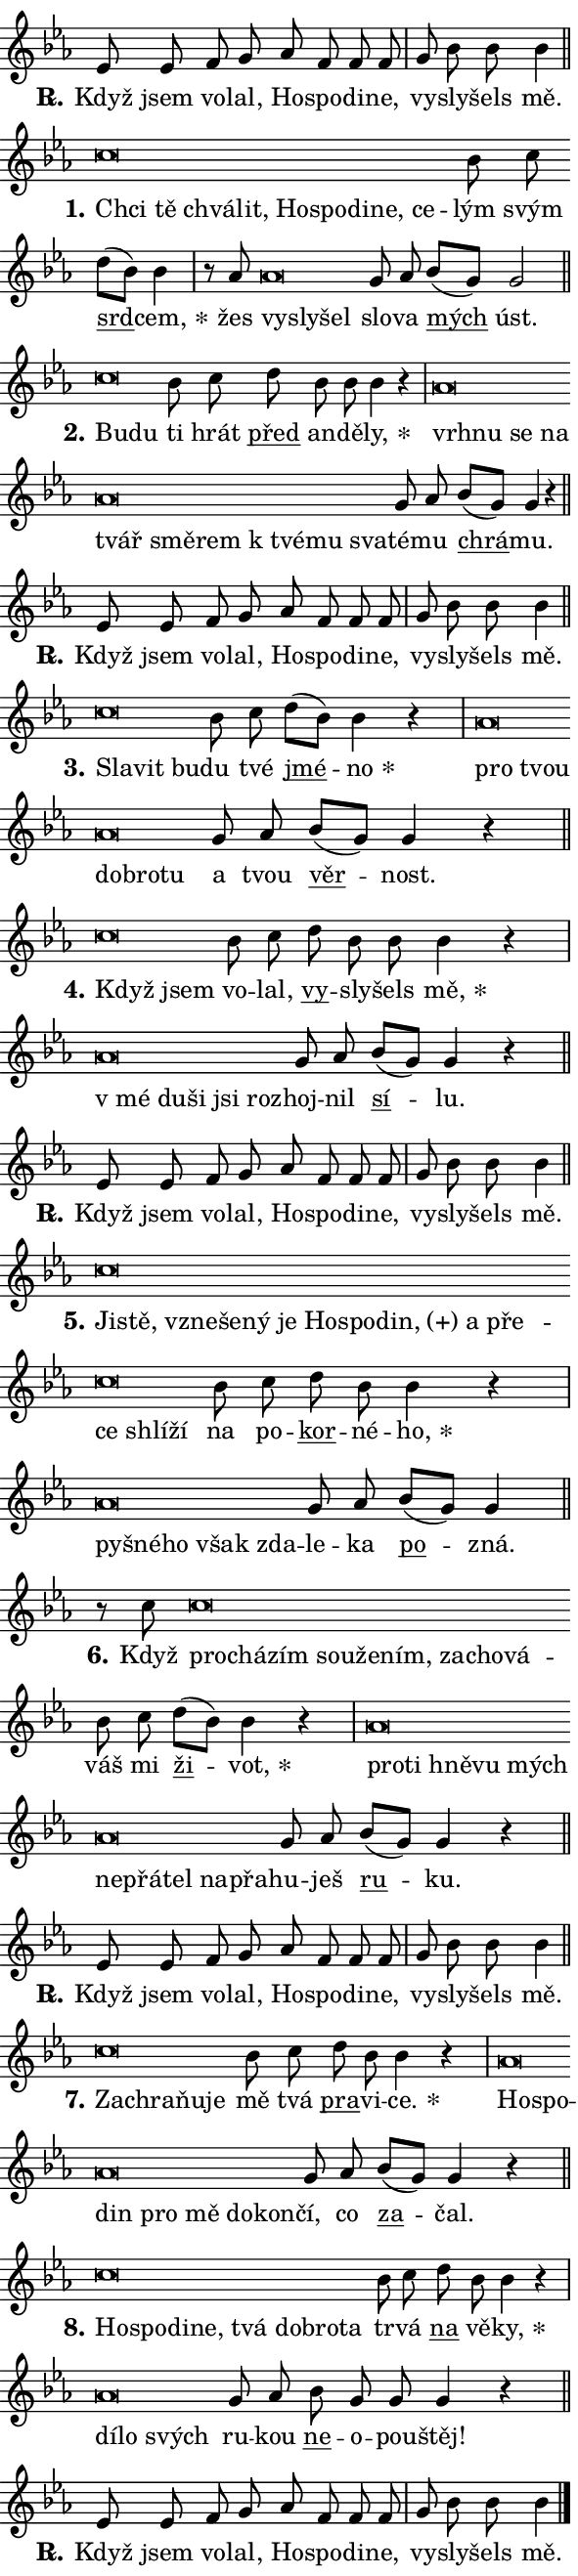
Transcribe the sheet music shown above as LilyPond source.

\version "2.24.0"
\header { tagline = "" }
\paper {
  indent = 0\cm
  top-margin = 0\cm
  right-margin = 0.13\cm % to fit lyric hyphens
  bottom-margin = 0\cm
  left-margin = 0\cm
  paper-width = 10\cm
  page-breaking = #ly:one-page-breaking
  system-system-spacing.basic-distance = #11
  score-system-spacing.basic-distance = #11
  ragged-last = ##f
}


%% Author: Thomas Morley
%% https://lists.gnu.org/archive/html/lilypond-user/2020-05/msg00002.html
#(define (line-position grob)
"Returns position of @var[grob} in current system:
   @code{'start}, if at first time-step
   @code{'end}, if at last time-step
   @code{'middle} otherwise
"
  (let* ((col (ly:item-get-column grob))
         (ln (ly:grob-object col 'left-neighbor))
         (rn (ly:grob-object col 'right-neighbor))
         (col-to-check-left (if (ly:grob? ln) ln col))
         (col-to-check-right (if (ly:grob? rn) rn col))
         (break-dir-left
           (and
             (ly:grob-property col-to-check-left 'non-musical #f)
             (ly:item-break-dir col-to-check-left)))
         (break-dir-right
           (and
             (ly:grob-property col-to-check-right 'non-musical #f)
             (ly:item-break-dir col-to-check-right))))
        (cond ((eqv? 1 break-dir-left) 'start)
              ((eqv? -1 break-dir-right) 'end)
              (else 'middle))))

#(define (tranparent-at-line-position vctor)
  (lambda (grob)
  "Relying on @code{line-position} select the relevant enry from @var{vctor}.
Used to determine transparency,"
    (case (line-position grob)
      ((end) (not (vector-ref vctor 0)))
      ((middle) (not (vector-ref vctor 1)))
      ((start) (not (vector-ref vctor 2))))))

noteHeadBreakVisibility =
#(define-music-function (break-visibility)(vector?)
"Makes @code{NoteHead}s transparent relying on @var{break-visibility}"
#{
  \override NoteHead.transparent =
    #(tranparent-at-line-position break-visibility)
#})

#(define delete-ledgers-for-transparent-note-heads
  (lambda (grob)
    "Reads whether a @code{NoteHead} is transparent.
If so this @code{NoteHead} is removed from @code{'note-heads} from
@var{grob}, which is supposed to be @code{LedgerLineSpanner}.
As a result ledgers are not printed for this @code{NoteHead}"
    (let* ((nhds-array (ly:grob-object grob 'note-heads))
           (nhds-list
             (if (ly:grob-array? nhds-array)
                 (ly:grob-array->list nhds-array)
                 '()))
           ;; Relies on the transparent-property being done before
           ;; Staff.LedgerLineSpanner.after-line-breaking is executed.
           ;; This is fragile ...
           (to-keep
             (remove
               (lambda (nhd)
                 (ly:grob-property nhd 'transparent #f))
               nhds-list)))
      ;; TODO find a better method to iterate over grob-arrays, similiar
      ;; to filter/remove etc for lists
      ;; For now rebuilt from scratch
      (set! (ly:grob-object grob 'note-heads)  '())
      (for-each
        (lambda (nhd)
          (ly:pointer-group-interface::add-grob grob 'note-heads nhd))
        to-keep))))

squashNotes = {
  \override NoteHead.X-extent = #'(-0.2 . 0.2)
  \override NoteHead.Y-extent = #'(-0.75 . 0)
  \override NoteHead.stencil =
    #(lambda (grob)
       (let ((pos (ly:grob-property grob 'staff-position)))
         (begin
           (if (< pos -7) (display "ERROR: Lower brevis then expected\n") (display ""))
           (if (<= pos -6) ly:text-interface::print ly:note-head::print))))
}
unSquashNotes = {
  \revert NoteHead.X-extent
  \revert NoteHead.Y-extent
  \revert NoteHead.stencil
}

hideNotes = \noteHeadBreakVisibility #begin-of-line-visible
unHideNotes = \noteHeadBreakVisibility #all-visible

% work-around for resetting accidentals
% https://lilypond.org/doc/v2.23/Documentation/notation/displaying-rhythms#unmetered-music
cadenzaMeasure = {
  \cadenzaOff
  \partial 1024 s1024
  \cadenzaOn
}

#(define-markup-command (accent layout props text) (markup?)
  "Underline accented syllable"
  (interpret-markup layout props
    #{\markup \override #'(offset . 4.3) \underline { #text }#}))

responsum = \markup \concat {
  "R" \hspace #-1.05 \path #0.1 #'((moveto 0 0.07) (lineto 0.9 0.8)) \hspace #0.05 "."
}

spaceSize = #0.6828661417322834 % exact space size for TeX Gyre Schola

\layout {
  \context {
    \Staff
    \remove "Time_signature_engraver"
    \override LedgerLineSpanner.after-line-breaking = #delete-ledgers-for-transparent-note-heads
  }
  \context {
    \Lyrics {
      \override LyricSpace.minimum-distance = \spaceSize
      \override LyricText.font-name = #"TeX Gyre Schola"
      \override LyricText.font-size = 1
      \override StanzaNumber.font-name = #"TeX Gyre Schola Bold"
      \override StanzaNumber.font-size = 1
    }
  }
  \context {
    \Score 
    \override NoteHead.text =
      #(lambda (grob) 
        (let ((pos (ly:grob-property grob 'staff-position)))
          #{\markup {
            \combine
              \halign #-0.55 \raise #(if (= pos -6) 0 0.5) \override #'(thickness . 2) \draw-line #'(3.2 . 0)
              \musicglyph "noteheads.sM1"
          }#}))
  }
}

% magnetic-lyrics.ily
%
%   written by
%     Jean Abou Samra <jean@abou-samra.fr>
%     Werner Lemberg <wl@gnu.org>
%
%   adapted by
%     Jiri Hon <jiri.hon@gmail.com>
%
% Version 2022-Apr-15

% https://www.mail-archive.com/lilypond-user@gnu.org/msg149350.html

#(define (Left_hyphen_pointer_engraver context)
   "Collect syllable-hyphen-syllable occurrences in lyrics and store
them in properties.  This engraver only looks to the left.  For
example, if the lyrics input is @code{foo -- bar}, it does the
following.

@itemize @bullet
@item
Set the @code{text} property of the @code{LyricHyphen} grob between
@q{foo} and @q{bar} to @code{foo}.

@item
Set the @code{left-hyphen} property of the @code{LyricText} grob with
text @q{foo} to the @code{LyricHyphen} grob between @q{foo} and
@q{bar}.
@end itemize

Use this auxiliary engraver in combination with the
@code{lyric-@/text::@/apply-@/magnetic-@/offset!} hook."
   (let ((hyphen #f)
         (text #f))
     (make-engraver
      (acknowledgers
       ((lyric-syllable-interface engraver grob source-engraver)
        (set! text grob)))
      (end-acknowledgers
       ((lyric-hyphen-interface engraver grob source-engraver)
        ;(when (not (grob::has-interface grob 'lyric-space-interface))
          (set! hyphen grob)));)
      ((stop-translation-timestep engraver)
       (when (and text hyphen)
         (ly:grob-set-object! text 'left-hyphen hyphen))
       (set! text #f)
       (set! hyphen #f)))))

#(define (lyric-text::apply-magnetic-offset! grob)
   "If the space between two syllables is less than the value in
property @code{LyricText@/.details@/.squash-threshold}, move the right
syllable to the left so that it gets concatenated with the left
syllable.

Use this function as a hook for
@code{LyricText@/.after-@/line-@/breaking} if the
@code{Left_@/hyphen_@/pointer_@/engraver} is active."
   (let ((hyphen (ly:grob-object grob 'left-hyphen #f)))
     (when hyphen
       (let ((left-text (ly:spanner-bound hyphen LEFT)))
         (when (grob::has-interface left-text 'lyric-syllable-interface)
           (let* ((common (ly:grob-common-refpoint grob left-text X))
                  (this-x-ext (ly:grob-extent grob common X))
                  (left-x-ext
                   (begin
                     ;; Trigger magnetism for left-text.
                     (ly:grob-property left-text 'after-line-breaking)
                     (ly:grob-extent left-text common X)))
                  ;; `delta` is the gap width between two syllables.
                  (delta (- (interval-start this-x-ext)
                            (interval-end left-x-ext)))
                  (details (ly:grob-property grob 'details))
                  (threshold (assoc-get 'squash-threshold details 0.2)))
             (when (< delta threshold)
               (let* (;; We have to manipulate the input text so that
                      ;; ligatures crossing syllable boundaries are not
                      ;; disabled.  For languages based on the Latin
                      ;; script this is essentially a beautification.
                      ;; However, for non-Western scripts it can be a
                      ;; necessity.
                      (lt (ly:grob-property left-text 'text))
                      (rt (ly:grob-property grob 'text))
                      (is-space (grob::has-interface hyphen 'lyric-space-interface))
                      (space (if is-space " " ""))
                      (extra-delta (if is-space spaceSize 0))
                      ;; Append new syllable.
                      (ltrt-space (if (and (string? lt) (string? rt))
                                (string-append lt space rt)
                                (make-concat-markup (list lt space rt))))
                      ;; Right-align `ltrt` to the right side.
                      (ltrt-space-markup (grob-interpret-markup
                               grob
                               (make-translate-markup
                                (cons (interval-length this-x-ext) 0)
                                (make-right-align-markup ltrt-space)))))
                 (begin
                   ;; Don't print `left-text`.
                   (ly:grob-set-property! left-text 'stencil #f)
                   ;; Set text and stencil (which holds all collected
                   ;; syllables so far) and shift it to the left.
                   (ly:grob-set-property! grob 'text ltrt-space)
                   (ly:grob-set-property! grob 'stencil ltrt-space-markup)
                   (ly:grob-translate-axis! grob (- (- delta extra-delta)) X))))))))))


#(define (lyric-hyphen::displace-bounds-first grob)
   ;; Make very sure this callback isn't triggered too early.
   (let ((left (ly:spanner-bound grob LEFT))
         (right (ly:spanner-bound grob RIGHT)))
     (ly:grob-property left 'after-line-breaking)
     (ly:grob-property right 'after-line-breaking)
     (ly:lyric-hyphen::print grob)))

squashThreshold = #0.4

\layout {
  \context {
    \Lyrics
    \consists #Left_hyphen_pointer_engraver
    \override LyricText.after-line-breaking =
      #lyric-text::apply-magnetic-offset!
    \override LyricHyphen.stencil = #lyric-hyphen::displace-bounds-first
    \override LyricText.details.squash-threshold = \squashThreshold
    \override LyricHyphen.minimum-distance = 0
    \override LyricHyphen.minimum-length = \squashThreshold
  }
}

squashText = \override LyricText.details.squash-threshold = 9999
unSquashText = \override LyricText.details.squash-threshold = \squashThreshold

leftText = \override LyricText.self-alignment-X = #LEFT
unLeftText = \revert LyricText.self-alignment-X

starOffset = #(lambda (grob) 
                (let ((x_offset (ly:self-alignment-interface::aligned-on-x-parent grob)))
                  (if (= x_offset 0) 0 (+ x_offset 1.2))))

star = #(define-music-function (syllable)(string?)
"Append star separator at the end of a syllable"
#{
  \once \override LyricText.X-offset = #starOffset
  \lyricmode { \markup {
    #syllable
    \override #'((font-name . "TeX Gyre Schola Bold")) \hspace #0.2 \lower #0.65 \larger "*"
  } }
#})

starAccent = #(define-music-function (syllable)(string?)
"Append star separator at the end of a syllable and make accent"
#{
  \once \override LyricText.X-offset = #starOffset
  \lyricmode { \markup {
    \accent #syllable
    \override #'((font-name . "TeX Gyre Schola Bold")) \hspace #0.2 \lower #0.65 \larger "*"
  } }
#})

breath = #(define-music-function (syllable)(string?)
"Append breathing indicator at the end of a syllable"
#{
  \lyricmode { \markup { #syllable "+" } }
#})

optionalBreath = #(define-music-function (syllable)(string?)
"Append optional breathing indicator at the end of a syllable"
#{
  \lyricmode { \markup { #syllable "(+)" } }
#})


\score {
    <<
        \new Voice = "melody" { \cadenzaOn \key es \major \relative { es'8 es f g \bar "" as f f f \cadenzaMeasure \bar "|" g bes bes bes4 \cadenzaMeasure \bar "||" \break } }
        \new Lyrics \lyricsto "melody" { \lyricmode { \set stanza = \responsum
Když jsem vo -- lal, Ho -- spo -- di -- ne, vy -- sly -- šels mě. } }
    >>
    \layout {}
}

\score {
    <<
        \new Voice = "melody" { \cadenzaOn \key es \major \relative { \squashNotes c''\breve*1/16 \hideNotes \breve*1/16 \bar "" \breve*1/16 \bar "" \breve*1/16 \bar "" \breve*1/16 \bar "" \breve*1/16 \bar "" \breve*1/16 \bar "" \breve*1/16 \breve*1/16 \bar "" \unHideNotes \unSquashNotes bes8 c \bar "" d[( bes)] bes4 \cadenzaMeasure \bar "|" r8 as8 \squashNotes as\breve*1/16 \hideNotes \breve*1/16 \breve*1/16 \bar "" \unHideNotes \unSquashNotes g8 as \bar "" bes[( g)] g2 \cadenzaMeasure \bar "||" \break } }
        \new Lyrics \lyricsto "melody" { \lyricmode { \set stanza = "1."
\leftText Chci \squashText tě chvá -- lit, Ho -- spo -- di -- ne, ce -- \unLeftText \unSquashText lým svým \markup \accent srd -- \star cem, žes \leftText vy -- \squashText sly -- šel \unLeftText \unSquashText slo -- va \markup \accent mých úst. } }
    >>
    \layout {}
}

\score {
    <<
        \new Voice = "melody" { \cadenzaOn \key es \major \relative { \squashNotes c''\breve*1/16 \hideNotes \breve*1/16 \bar "" \unHideNotes \unSquashNotes bes8 c \bar "" d bes bes bes4 r \cadenzaMeasure \bar "|" \squashNotes as\breve*1/16 \hideNotes \breve*1/16 \bar "" \breve*1/16 \bar "" \breve*1/16 \bar "" \breve*1/16 \bar "" \breve*1/16 \bar "" \breve*1/16 \bar "" \breve*1/16 \bar "" \breve*1/16 \breve*1/16 \bar "" \unHideNotes \unSquashNotes g8 as \bar "" bes[( g)] g4 r \cadenzaMeasure \bar "||" \break } }
        \new Lyrics \lyricsto "melody" { \lyricmode { \set stanza = "2."
\leftText Bu -- \squashText du \unLeftText \unSquashText ti hrát \markup \accent před an -- dě -- \star ly, \leftText vrh -- \squashText nu se na tvář smě -- rem "k tvé" -- mu sva -- \unLeftText \unSquashText té -- mu \markup \accent chrá -- mu. } }
    >>
    \layout {}
}

\score {
    <<
        \new Voice = "melody" { \cadenzaOn \key es \major \relative { es'8 es f g \bar "" as f f f \cadenzaMeasure \bar "|" g bes bes bes4 \cadenzaMeasure \bar "||" \break } }
        \new Lyrics \lyricsto "melody" { \lyricmode { \set stanza = \responsum
Když jsem vo -- lal, Ho -- spo -- di -- ne, vy -- sly -- šels mě. } }
    >>
    \layout {}
}

\score {
    <<
        \new Voice = "melody" { \cadenzaOn \key es \major \relative { \squashNotes c''\breve*1/16 \hideNotes \breve*1/16 \breve*1/16 \bar "" \unHideNotes \unSquashNotes bes8 c \bar "" d[( bes)] bes4 r \cadenzaMeasure \bar "|" \squashNotes as\breve*1/16 \hideNotes \breve*1/16 \bar "" \breve*1/16 \bar "" \breve*1/16 \breve*1/16 \bar "" \unHideNotes \unSquashNotes g8 as \bar "" bes[( g)] g4 r \cadenzaMeasure \bar "||" \break } }
        \new Lyrics \lyricsto "melody" { \lyricmode { \set stanza = "3."
\leftText Sla -- \squashText vit bu -- \unLeftText \unSquashText du tvé \markup \accent jmé -- \star no \leftText pro \squashText tvou dob -- ro -- tu \unLeftText \unSquashText a tvou \markup \accent věr -- nost. } }
    >>
    \layout {}
}

\score {
    <<
        \new Voice = "melody" { \cadenzaOn \key es \major \relative { \squashNotes c''\breve*1/16 \hideNotes \breve*1/16 \bar "" \unHideNotes \unSquashNotes bes8 c \bar "" d bes bes bes4 r \cadenzaMeasure \bar "|" \squashNotes as\breve*1/16 \hideNotes \breve*1/16 \bar "" \breve*1/16 \bar "" \breve*1/16 \breve*1/16 \bar "" \unHideNotes \unSquashNotes g8 as \bar "" bes[( g)] g4 r \cadenzaMeasure \bar "||" \break } }
        \new Lyrics \lyricsto "melody" { \lyricmode { \set stanza = "4."
\leftText Když \squashText jsem \unLeftText \unSquashText vo -- lal, \markup \accent vy -- sly -- šels \star mě, \leftText "v mé" \squashText du -- ši jsi roz -- \unLeftText \unSquashText hoj -- nil \markup \accent sí -- lu. } }
    >>
    \layout {}
}

\score {
    <<
        \new Voice = "melody" { \cadenzaOn \key es \major \relative { es'8 es f g \bar "" as f f f \cadenzaMeasure \bar "|" g bes bes bes4 \cadenzaMeasure \bar "||" \break } }
        \new Lyrics \lyricsto "melody" { \lyricmode { \set stanza = \responsum
Když jsem vo -- lal, Ho -- spo -- di -- ne, vy -- sly -- šels mě. } }
    >>
    \layout {}
}

\score {
    <<
        \new Voice = "melody" { \cadenzaOn \key es \major \relative { \squashNotes c''\breve*1/16 \hideNotes \breve*1/16 \bar "" \breve*1/16 \bar "" \breve*1/16 \bar "" \breve*1/16 \bar "" \breve*1/16 \bar "" \breve*1/16 \bar "" \breve*1/16 \bar "" \breve*1/16 \bar "" \breve*1/16 \bar "" \breve*1/16 \bar "" \breve*1/16 \bar "" \breve*1/16 \breve*1/16 \bar "" \unHideNotes \unSquashNotes bes8 c \bar "" d bes bes4 r \cadenzaMeasure \bar "|" \squashNotes as\breve*1/16 \hideNotes \breve*1/16 \bar "" \breve*1/16 \bar "" \breve*1/16 \breve*1/16 \bar "" \unHideNotes \unSquashNotes g8 as \bar "" bes[( g)] g4 \cadenzaMeasure \bar "||" \break } }
        \new Lyrics \lyricsto "melody" { \lyricmode { \set stanza = "5."
\leftText Ji -- \squashText stě, vzne -- še -- ný je Ho -- spo -- \optionalBreath din, a pře -- ce shlí -- ží \unLeftText \unSquashText na po -- \markup \accent kor -- né -- \star ho, \leftText py -- \squashText šné -- ho však zda -- \unLeftText \unSquashText le -- ka \markup \accent po -- zná. } }
    >>
    \layout {}
}

\score {
    <<
        \new Voice = "melody" { \cadenzaOn \key es \major \relative { r8 c''8 \squashNotes c\breve*1/16 \hideNotes \breve*1/16 \bar "" \breve*1/16 \bar "" \breve*1/16 \bar "" \breve*1/16 \bar "" \breve*1/16 \bar "" \breve*1/16 \bar "" \breve*1/16 \breve*1/16 \bar "" \unHideNotes \unSquashNotes bes8 c \bar "" d[( bes)] bes4 r \cadenzaMeasure \bar "|" \squashNotes as\breve*1/16 \hideNotes \breve*1/16 \bar "" \breve*1/16 \bar "" \breve*1/16 \bar "" \breve*1/16 \bar "" \breve*1/16 \bar "" \breve*1/16 \bar "" \breve*1/16 \bar "" \breve*1/16 \breve*1/16 \bar "" \unHideNotes \unSquashNotes g8 as \bar "" bes[( g)] g4 r \cadenzaMeasure \bar "||" \break } }
        \new Lyrics \lyricsto "melody" { \lyricmode { \set stanza = "6."
Když \leftText pro -- \squashText chá -- zím sou -- že -- ním, za -- cho -- vá -- \unLeftText \unSquashText váš mi \markup \accent ži -- \star vot, \leftText pro -- \squashText ti hně -- vu mých ne -- přá -- tel na -- přa -- \unLeftText \unSquashText hu -- ješ \markup \accent ru -- ku. } }
    >>
    \layout {}
}

\score {
    <<
        \new Voice = "melody" { \cadenzaOn \key es \major \relative { es'8 es f g \bar "" as f f f \cadenzaMeasure \bar "|" g bes bes bes4 \cadenzaMeasure \bar "||" \break } }
        \new Lyrics \lyricsto "melody" { \lyricmode { \set stanza = \responsum
Když jsem vo -- lal, Ho -- spo -- di -- ne, vy -- sly -- šels mě. } }
    >>
    \layout {}
}

\score {
    <<
        \new Voice = "melody" { \cadenzaOn \key es \major \relative { \squashNotes c''\breve*1/16 \hideNotes \breve*1/16 \bar "" \breve*1/16 \breve*1/16 \bar "" \unHideNotes \unSquashNotes bes8 c \bar "" d bes bes4 r \cadenzaMeasure \bar "|" \squashNotes as\breve*1/16 \hideNotes \breve*1/16 \bar "" \breve*1/16 \bar "" \breve*1/16 \bar "" \breve*1/16 \bar "" \breve*1/16 \breve*1/16 \bar "" \unHideNotes \unSquashNotes g8 as \bar "" bes[( g)] g4 r \cadenzaMeasure \bar "||" \break } }
        \new Lyrics \lyricsto "melody" { \lyricmode { \set stanza = "7."
\leftText Za -- \squashText chra -- ňu -- je \unLeftText \unSquashText mě tvá \markup \accent pra -- vi -- \star ce. \leftText Ho -- \squashText spo -- din pro mě do -- kon -- \unLeftText \unSquashText čí, co \markup \accent za -- čal. } }
    >>
    \layout {}
}

\score {
    <<
        \new Voice = "melody" { \cadenzaOn \key es \major \relative { \squashNotes c''\breve*1/16 \hideNotes \breve*1/16 \bar "" \breve*1/16 \bar "" \breve*1/16 \bar "" \breve*1/16 \bar "" \breve*1/16 \bar "" \breve*1/16 \breve*1/16 \bar "" \unHideNotes \unSquashNotes bes8 c \bar "" d bes bes4 r \cadenzaMeasure \bar "|" \squashNotes as\breve*1/16 \hideNotes \breve*1/16 \breve*1/16 \bar "" \unHideNotes \unSquashNotes g8 as \bar "" bes g g g4 r \cadenzaMeasure \bar "||" \break } }
        \new Lyrics \lyricsto "melody" { \lyricmode { \set stanza = "8."
\leftText Ho -- \squashText spo -- di -- ne, tvá dob -- ro -- ta \unLeftText \unSquashText tr -- vá \markup \accent na vě -- \star ky, \leftText dí -- \squashText lo svých \unLeftText \unSquashText ru -- kou \markup \accent ne -- o -- pou -- štěj! } }
    >>
    \layout {}
}

\score {
    <<
        \new Voice = "melody" { \cadenzaOn \key es \major \relative { es'8 es f g \bar "" as f f f \cadenzaMeasure \bar "|" g bes bes bes4 \cadenzaMeasure \bar "||" \break } \bar "|." }
        \new Lyrics \lyricsto "melody" { \lyricmode { \set stanza = \responsum
Když jsem vo -- lal, Ho -- spo -- di -- ne, vy -- sly -- šels mě. } }
    >>
    \layout {}
}
